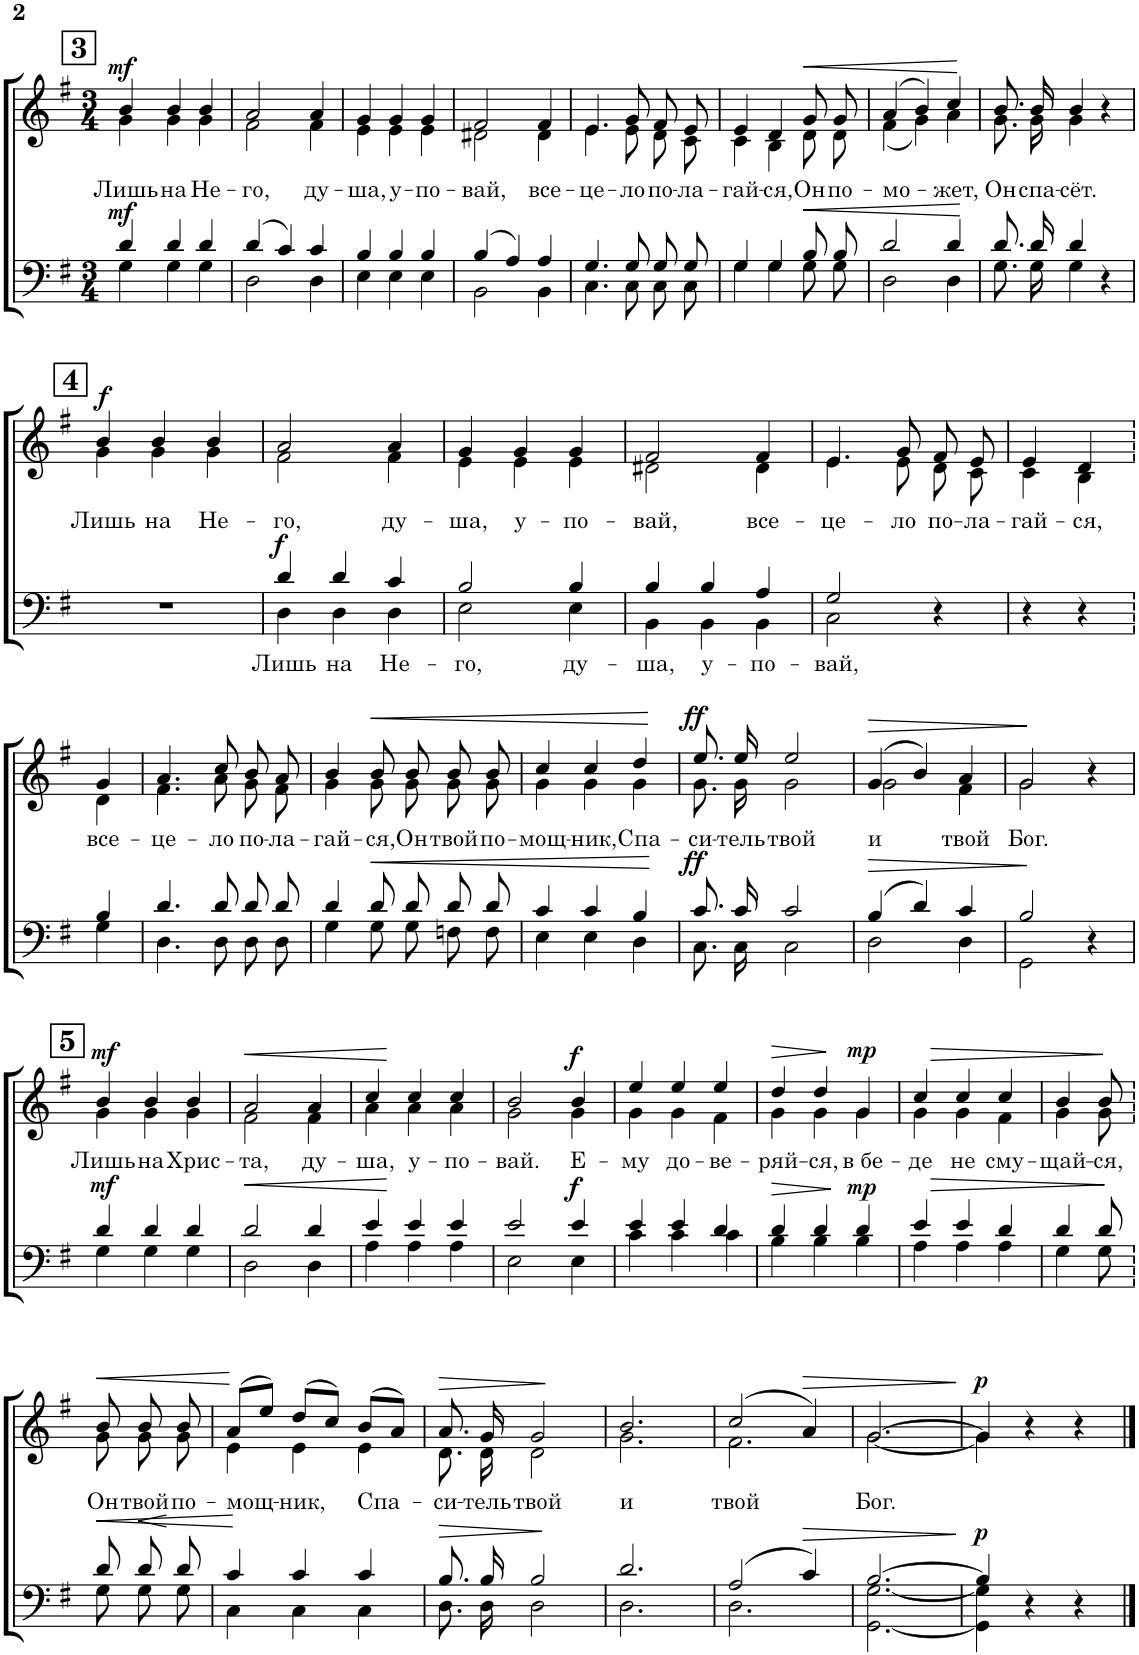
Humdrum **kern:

**kern	**text	**dynam	**kern	**text	**dynam
*part2	*part2	*part2	*part1	*part1	*part1
*staff2	*staff2	*staff2	*staff1	*staff1	*staff1
*I"T. B.	*	*	*I"S. A.	*	*
!!LO:PB:g=z
*clefF4	*	*	*clefG2	*	*
*k[f#]	*	*	*k[f#]	*	*
*M3/4	*	*	*M3/4	*	*
!!LO:REH:place=s1:a:B:cj:fs=14:t=3
=23	=23	=23	=23	=23	=23
*^	*	*	*	*	*
!	!	!	!LO:DY:a	!	!LO:LY:b	!LO:DY:a
*	*	*	*	*^	*	*
4d/	4G\	.	mf	4b/	4g\	Лишь	mf
!	!	!	!	!	!	!LO:LY:b	!
4d/	4G\	.	.	4b/	4g\	на	.
!	!	!	!	!	!	!LO:LY:b	!
4d/	4G\	.	.	4b/	4g\	Не-	.
=24	=24	=24	=24	=24	=24	=24	=24
!	!	!	!	!	!	!LO:LY:b	!
(4d/	2D\	.	.	2a/	2f#\	-го,	.
4c/)	.	.	.	.	.	.	.
!	!	!	!	!	!	!LO:LY:b	!
4c/	4D\	.	.	4a/	4f#\	ду-	.
=25	=25	=25	=25	=25	=25	=25	=25
!	!	!	!	!	!	!LO:LY:b	!
4B/	4E\	.	.	4g/	4e\	-ша,	.
!	!	!	!	!	!	!LO:LY:b	!
4B/	4E\	.	.	4g/	4e\	у-	.
!	!	!	!	!	!	!LO:LY:b	!
4B/	4E\	.	.	4g/	4e\	-по-	.
=26	=26	=26	=26	=26	=26	=26	=26
!	!	!	!	!	!	!LO:LY:b	!
(4B/	2BB\	.	.	2f#/	2d#X\	-вай,	.
4A/)	.	.	.	.	.	.	.
!	!	!	!	!	!	!LO:LY:b	!
4A/	4BB\	.	.	4f#/	4d#\	все-	.
=27	=27	=27	=27	=27	=27	=27	=27
!	!	!	!	!	!	!LO:LY:b	!
4.G/	4.C\	.	.	4.e/	4.e\	-це-	.
!	!	!	!	!	!	!LO:LY:b	!
8G/	8C\	.	.	8g/	8e\	-ло	.
!	!	!	!	!	!	!LO:LY:b	!
8G/L	8C\L	.	.	8f#/	8d\	по-	.
!	!	!	!	!	!	!LO:LY:b	!
8G/J	8C\J	.	.	8e/	8c\	-ла-	.
=28	=28	=28	=28	=28	=28	=28	=28
!	!	!	!	!	!	!LO:LY:b	!
4G/	4G\	.	.	4e/	4c\	-гай-	.
!	!	!	!	!	!	!LO:LY:b	!
4G/	4G\	.	.	4d/	4B\	-ся,	.
!	!	!	!LO:HP:b	!	!	!LO:LY:b	!LO:HP:b
8B/L	8G\L	.	<	8g/	8d\	Он	<
!	!	!	!	!	!	!LO:LY:b	!
8B/J	8G\J	.	.	8g/	8d\	по-	.
=29	=29	=29	=29	=29	=29	=29	=29
!	!	!	!	!	!	!LO:LY:b	!
2d/	2D\	.	.	(4a/	(4f#\	-мо-	.
.	.	.	.	4b/)	4g\)	.	.
!	!	!	!	!	!	!LO:LY:b	!
4d/	4D\	.	.	4cc/	4a\	-жет,	.
*v	*v	*	*	*	*	*	*
*	*	*	*v	*v	*	*
.	.	[	.	.	[
=30	=30	=30	=30	=30	=30
*^	*	*	*	*	*
!	!	!	!	!	!LO:LY:b	!
*	*	*	*	*^	*	*
8.d/L	8.G\L	.	.	8.b/	8.g\	Он	.
!	!	!	!	!	!	!LO:LY:b	!
16d/Jk	16G\Jk	.	.	16b/	16g\	спа-	.
!	!	!	!	!	!	!LO:LY:b	!
4d/	4G\	.	.	4b/	4g\	-сёт.	.
4r	4ryy	.	.	4r	4ryy	.	.
!!LO:LB:g=z	!!
!!LO:REH:place=s1:a:B:cj:fs=14:t=4	!!
=31	=31	=31	=31	=31	=31	=31	=31
!	!	!	!	!	!	!LO:LY:b	!LO:DY:a
*v	*v	*	*	*	*	*	*
2.r	.	.	4b/	4g\	Лишь	f
!	!	!	!	!	!LO:LY:b	!
.	.	.	4b/	4g\	на	.
!	!	!	!	!	!LO:LY:b	!
.	.	.	4b/	4g\	Не-	.
=32	=32	=32	=32	=32	=32	=32
*^	*	*	*	*	*	*
!	!	!LO:LY:b	!LO:DY:a	!	!	!LO:LY:b	!
4d/	4D\	Лишь	f	2a/	2f#\	-го,	.
!	!	!LO:LY:b	!	!	!	!	!
4d/	4D\	на	.	.	.	.	.
!	!	!LO:LY:b	!	!	!	!LO:LY:b	!
4c/	4D\	Не-	.	4a/	4f#\	ду-	.
=33	=33	=33	=33	=33	=33	=33	=33
!	!	!LO:LY:b	!	!	!	!LO:LY:b	!
2B/	2E\	-го,	.	4g/	4e\	-ша,	.
!	!	!	!	!	!	!LO:LY:b	!
.	.	.	.	4g/	4e\	у-	.
!	!	!LO:LY:b	!	!	!	!LO:LY:b	!
4B/	4E\	ду-	.	4g/	4e\	-по-	.
=34	=34	=34	=34	=34	=34	=34	=34
!	!	!LO:LY:b	!	!	!	!LO:LY:b	!
4B/	4BB\	-ша,	.	2f#/	2d#X\	-вай,	.
!	!	!LO:LY:b	!	!	!	!	!
4B/	4BB\	у-	.	.	.	.	.
!	!	!LO:LY:b	!	!	!	!LO:LY:b	!
4A/	4BB\	-по-	.	4f#/	4d#\	все-	.
=35	=35	=35	=35	=35	=35	=35	=35
!	!	!LO:LY:b	!	!	!	!LO:LY:b	!
2G/	2C\	-вай,	.	4.e/	4.e\	-це-	.
!	!	!	!	!	!	!LO:LY:b	!
.	.	.	.	8g/	8e\	-ло	.
!	!	!	!	!	!	!LO:LY:b	!
4r	4ryy	.	.	8f#/	8d\	по-	.
!	!	!	!	!	!	!LO:LY:b	!
.	.	.	.	8e/	8c\	-ла-	.
*v	*v	*	*	*	*	*	*
=36	=36	=36	=36	=36	=36	=36
!	!	!	!	!	!LO:LY:b	!
4r	.	.	4e/	4c\	-гай-	.
!	!	!	!	!	!LO:LY:b	!
4r	.	.	4d/	4B\	-ся,	.
!!LO:LB:g=z	!!
=37	=37	=37	=37	=37	=37	=37
*^	*	*	*	*	*	*
!	!	!	!	!	!	!LO:LY:b	!
4B/	4G\	.	.	4g/	4d\	все-	.
=38	=38	=38	=38	=38	=38	=38	=38
!	!	!	!	!	!	!LO:LY:b	!
4.d/	4.D\	.	.	4.a/	4.f#\	-це-	.
!	!	!	!	!	!	!LO:LY:b	!
8d/	8D\	.	.	8cc/	8a\	-ло	.
!	!	!	!	!	!	!LO:LY:b	!
8d/L	8D\L	.	.	8b/	8g\	по-	.
!	!	!	!	!	!	!LO:LY:b	!
8d/J	8D\J	.	.	8a/	8f#\	-ла-	.
=39	=39	=39	=39	=39	=39	=39	=39
!	!	!	!	!	!	!LO:LY:b	!
4d/	4G\	.	.	4b/	4g\	-гай-	.
!	!	!	!LO:HP:b	!	!	!LO:LY:b	!LO:HP:b
8d/L	8G\L	.	<	8b/	8g\	-ся,	<
!	!	!	!	!	!	!LO:LY:b	!
8d/J	8G\J	.	.	8b/	8g\	Он	.
!	!	!	!	!	!	!LO:LY:b	!
8d/L	8Fn\L	.	.	8b/	8g\	твой	.
!	!	!	!	!	!	!LO:LY:b	!
8d/J	8F\J	.	.	8b/	8g\	по-	.
=40	=40	=40	=40	=40	=40	=40	=40
!	!	!	!	!	!	!LO:LY:b	!
4c/	4E\	.	.	4cc/	4g\	-мощ-	.
!	!	!	!	!	!	!LO:LY:b	!
4c/	4E\	.	.	4cc/	4g\	-ник,	.
!	!	!	!	!	!	!LO:LY:b	!
4B/	4D\	.	.	4dd/	4g\	Спа-	.
*v	*v	*	*	*	*	*	*
*	*	*	*v	*v	*	*
.	.	[	.	.	[
=41	=41	=41	=41	=41	=41
*^	*	*	*	*	*
!	!	!	!LO:DY:a	!	!LO:LY:b	!LO:DY:a
*	*	*	*	*^	*	*
8.c/L	8.C\L	.	ff	8.ee/	8.g\	-си-	ff
!	!	!	!	!	!	!LO:LY:b	!
16c/Jk	16C\Jk	.	.	16ee/	16g\	-тель	.
!	!	!	!	!	!	!LO:LY:b	!
2c/	2C\	.	.	2ee/	2g\	твой	.
=42	=42	=42	=42	=42	=42	=42	=42
!	!	!	!LO:HP:b	!	!	!LO:LY:b	!LO:HP:b
(4B/	2D\	.	>	(4g/	2g\	и	>
4d/)	.	.	.	4b/)	.	.	.
!	!	!	!	!	!	!LO:LY:b	!
4c/	4D\	.	.	4a/	4f#\	твой	.
=43	=43	=43	=43	=43	=43	=43	=43
!	!	!	!	!	!	!LO:LY:b	!
2B/	2GG\	.	.	2g/	2g\	Бог.	.
4r	4ryy	.	]	4r	4ryy	.	]
!!LO:LB:g=z	!!
!!LO:REH:place=s1:a:B:cj:fs=14:t=5	!!
=44	=44	=44	=44	=44	=44	=44	=44
!	!	!	!LO:DY:a	!	!	!LO:LY:b	!LO:DY:a
4d/	4G\	.	mf	4b/	4g\	Лишь	mf
!	!	!	!	!	!	!LO:LY:b	!
4d/	4G\	.	.	4b/	4g\	на	.
!	!	!	!	!	!	!LO:LY:b	!
4d/	4G\	.	.	4b/	4g\	Хрис-	.
=45	=45	=45	=45	=45	=45	=45	=45
!	!	!	!LO:HP:b	!	!	!LO:LY:b	!LO:HP:b
2d/	2D\	.	<	2a/	2f#\	-та,	<
!	!	!	!	!	!	!LO:LY:b	!
4d/	4D\	.	.	4a/	4f#\	ду-	.
=46	=46	=46	=46	=46	=46	=46	=46
!	!	!	!	!	!	!LO:LY:b	!
4e/	4A\	.	.	4cc/	4a\	-ша,	.
!	!	!	!	!	!	!LO:LY:b	!
4e/	4A\	.	[	4cc/	4a\	у-	[
!	!	!	!	!	!	!LO:LY:b	!
4e/	4A\	.	.	4cc/	4a\	-по-	.
=47	=47	=47	=47	=47	=47	=47	=47
!	!	!	!	!	!	!LO:LY:b	!
2e/	2E\	.	.	2b/	2g\	-вай.	.
!	!	!	!LO:DY:a	!	!	!LO:LY:b	!LO:DY:a
4e/	4E\	.	f	4b/	4g\	Е-	f
=48	=48	=48	=48	=48	=48	=48	=48
!	!	!	!	!	!	!LO:LY:b	!
4e/	4c\	.	.	4ee/	4g\	-му	.
!	!	!	!	!	!	!LO:LY:b	!
4e/	4c\	.	.	4ee/	4g\	до-	.
!	!	!	!	!	!	!LO:LY:b	!
4d/	4c\	.	.	4ee/	4f#\	-ве-	.
=49	=49	=49	=49	=49	=49	=49	=49
!	!	!	!LO:HP:b	!	!	!LO:LY:b	!LO:HP:b
4d/	4B\	.	>	4dd/	4g\	-ряй-	>
!	!	!	!	!	!	!LO:LY:b	!
4d/	4B\	.	.	4dd/	4g\	-ся,	.
!	!	!	!LO:DY:n=1:a	!	!	!LO:LY:b	!LO:DY:n=1:a
4d/	4B\	.	] mp	4g/	4g\	в бе-	] mp
=50	=50	=50	=50	=50	=50	=50	=50
!	!	!	!LO:HP:b	!	!	!LO:LY:b	!LO:HP:b
4e/	4A\	.	>	4cc/	4g\	-де	>
!	!	!	!	!	!	!LO:LY:b	!
4e/	4A\	.	.	4cc/	4g\	не	.
!	!	!	!	!	!	!LO:LY:b	!
4d/	4A\	.	.	4cc/	4f#\	сму-	.
=51	=51	=51	=51	=51	=51	=51	=51
!	!	!	!	!	!	!LO:LY:b	!
4d/	4G\	.	.	4b/	4g\	-щай-	.
!	!	!	!	!	!	!LO:LY:b	!
8d/	8G\	.	.	8b/	8g\	-ся,	.
*v	*v	*	*	*	*	*	*
*	*	*	*v	*v	*	*
.	.	]	.	.	]
!!LO:LB:g=z
=52	=52	=52	=52	=52	=52
!	!	!LO:HP:b	!	!LO:LY:b	!LO:HP:b
*^	*	*	*^	*	*
8d/	8G\	.	<	8b/	8g\	Он	<
!	!	!	!LO:HP:b	!	!	!LO:LY:b	!
8d/L	8G\L	.	<	8b/	8g\	твой	.
!	!	!	!	!	!	!LO:LY:b	!
8d/J	8G\J	.	[	8b/	8g\	по-	.
=53	=53	=53	=53	=53	=53	=53	=53
!	!	!	!	!	!	!LO:LY:b	!
4c/	4C\	.	.	(8a/L	4e\	-мощ-	.
.	.	.	.	8ee/J)	.	.	[
!	!	!	!	!	!	!LO:LY:b	!
4c/	4C\	.	[	(8dd/L	4e\	-ник,	.
.	.	.	.	8cc/J)	.	.	.
!	!	!	!	!	!	!LO:LY:b	!
4c/	4C\	.	.	(8b/L	4e\	Спа-	.
.	.	.	.	8a/J)	.	.	.
=54	=54	=54	=54	=54	=54	=54	=54
!	!	!	!LO:HP:b	!	!	!LO:LY:b	!LO:HP:b
8.B/L	8.D\L	.	>	8.a/	8.d\	-си-	>
!	!	!	!	!	!	!LO:LY:b	!
16B/Jk	16D\Jk	.	.	16g/	16d\	-тель	.
!	!	!	!	!	!	!LO:LY:b	!
2B/	2D\	.	.	2g/	2d\	твой	.
*v	*v	*	*	*	*	*	*
*	*	*	*v	*v	*	*
.	.	]	.	.	]
=55	=55	=55	=55	=55	=55
*^	*	*	*	*	*
!	!	!	!	!	!LO:LY:b	!
*	*	*	*	*^	*	*
2.d/	2.D\	.	.	2.b/	2.g\	и	.
=56	=56	=56	=56	=56	=56	=56	=56
!	!	!	!	!	!	!LO:LY:b	!
(2A/	2.D\	.	.	(2cc/	2.f#\	твой	.
!	!	!	!LO:HP:b	!	!	!	!LO:HP:b
4c/)	.	.	>	4a/)	.	.	>
=57	=57	=57	=57	=57	=57	=57	=57
!	!	!	!	!	!	!LO:LY:b	!
[2.B/	[2.GG\ [2.G\	.	.	[2.g/	[2.g\	Бог.	.
*v	*v	*	*	*	*	*	*
*	*	*	*v	*v	*	*
.	.	]	.	.	]
=58	=58	=58	=58	=58	=58
*^	*	*	*^	*	*
!	!	!	!LO:DY:a	!	!	!	!LO:DY:a
4B/]	4GG\] 4G\]	.	p	4g/]	4g\]	.	p
4r	2ryy	.	.	4r	2ryy	.	.
4r	.	.	.	4r	.	.	.
*v	*v	*	*	*	*	*	*
*	*	*	*v	*v	*	*
==	==	==	==	==	==
*-	*-	*-	*-	*-	*-
